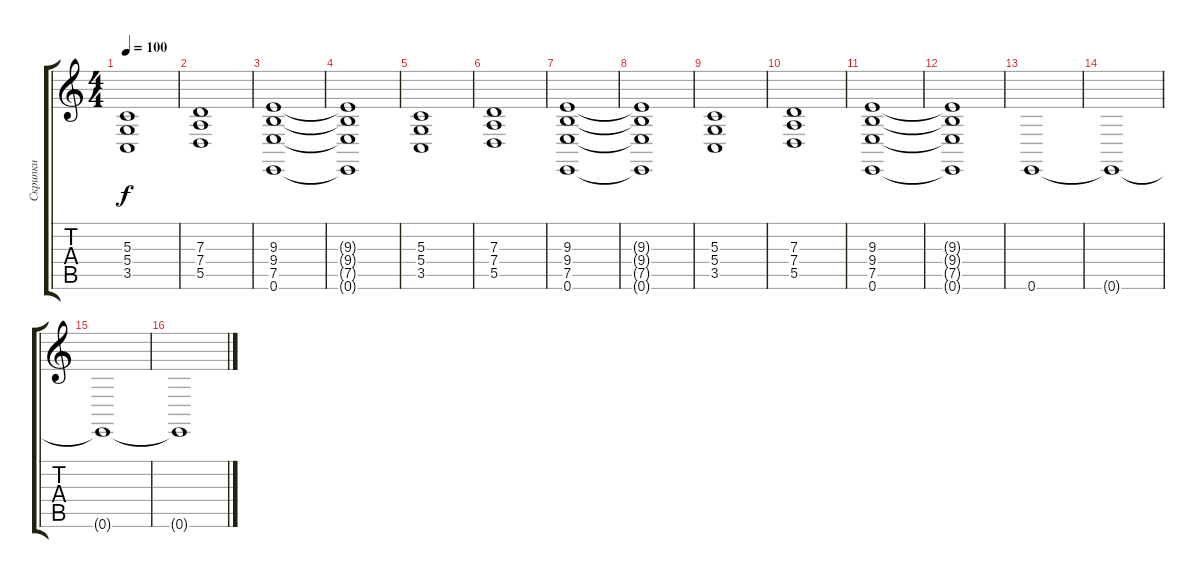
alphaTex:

\track ("Скрипки" "Скрипки") {instrument synthstrings1}
\staff {score tabs}
\tuning (E4 B3 G3 D3 A2 E2) {hide}
\ts (4 4)
\tempo 100
\clef g2
\ks c
(5.3 5.4 3.5).1{dy f} |
(7.3 7.4 5.5).1 |
(9.3 9.4 7.5 0.6).1 |
(9.3{t} 9.4{t} 7.5{t} 0.6{t}).1 |
(5.3 5.4 3.5).1 |
(7.3 7.4 5.5).1 |
(9.3 9.4 7.5 0.6).1 |
(9.3{t} 9.4{t} 7.5{t} 0.6{t}).1 |
(5.3 5.4 3.5).1 |
(7.3 7.4 5.5).1 |
(9.3 9.4 7.5 0.6).1 |
(9.3{t} 9.4{t} 7.5{t} 0.6{t}).1 |
0.6.1{volume 6} |
0.6{t}.1 |
0.6{t}.1 |
0.6{t}.1
